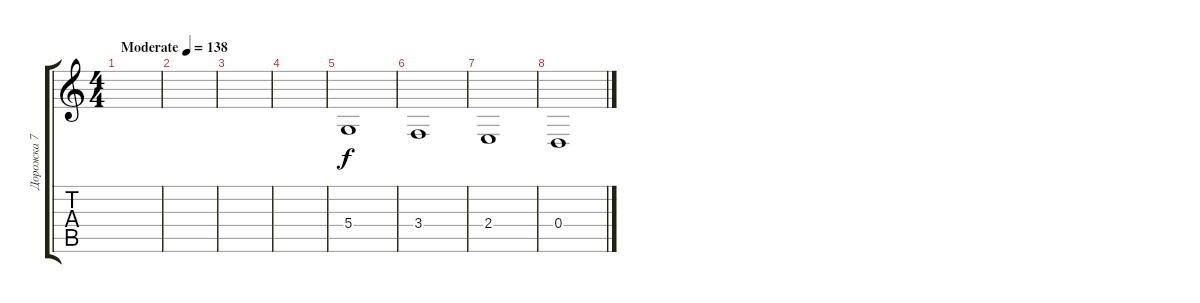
\track ("Дорожка 7" "Дорожка 7") {instrument tremolostrings}
\staff {score tabs}
\tuning (E4 B3 G3 D3 A2 E2) {hide}
\ts (4 4)
\tempo (138 "Moderate")
\clef g2
\ks c
|
|
|
|
5.4.1 |
3.4.1 |
2.4.1 |
0.4.1
